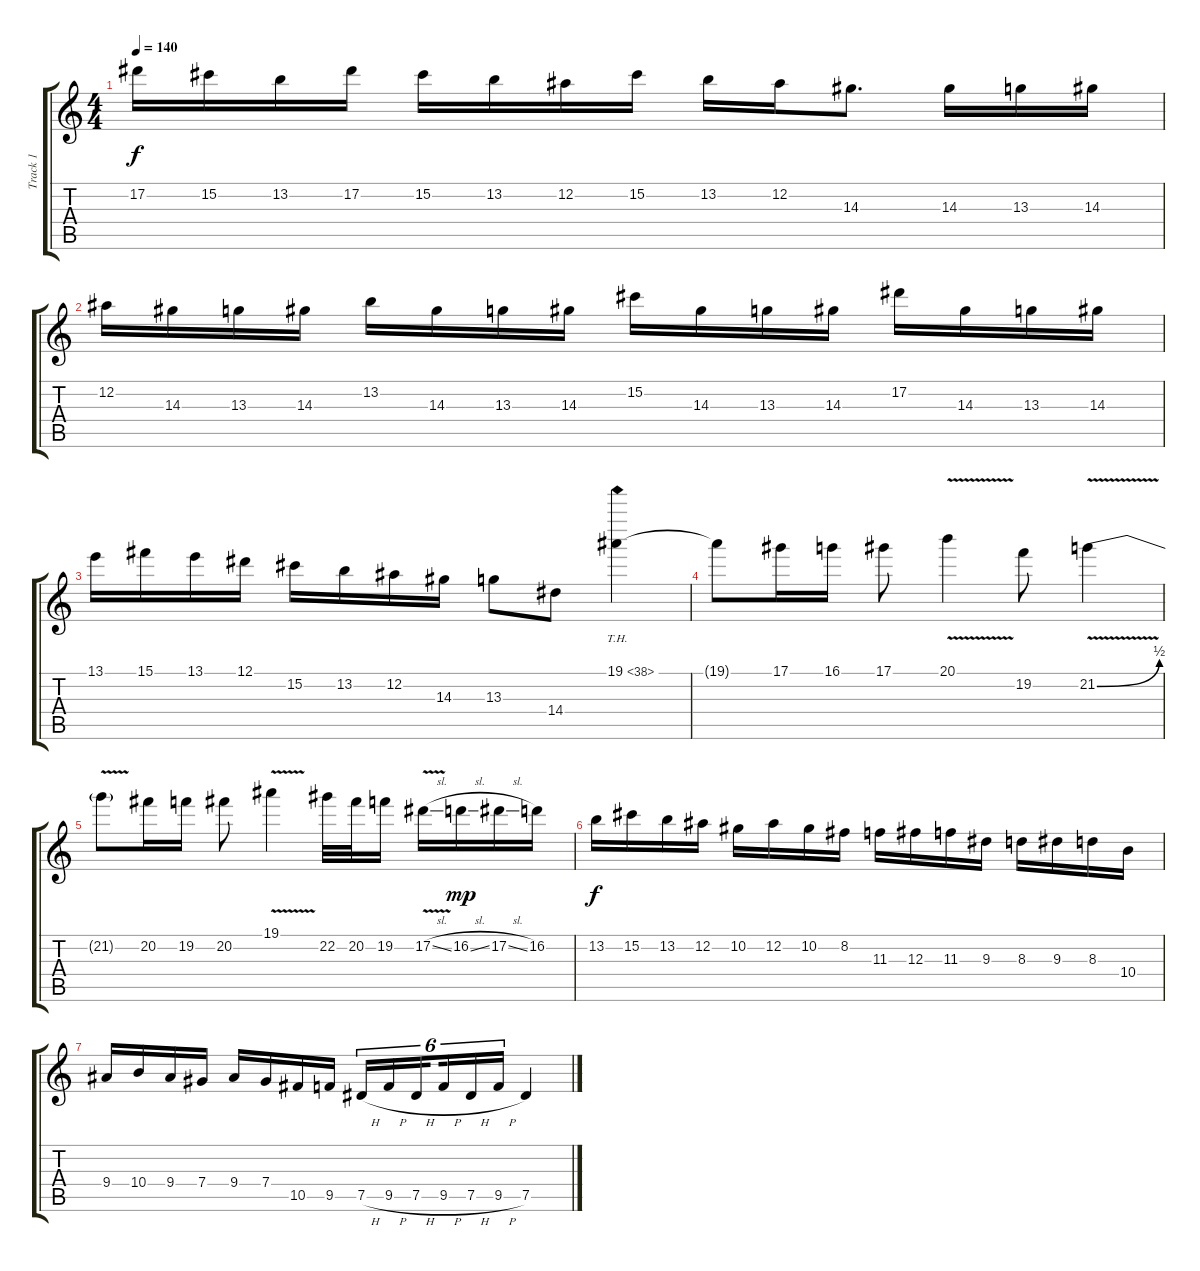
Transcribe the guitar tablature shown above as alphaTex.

\track ("Track 1" "Track 1") {instrument acousticguitarsteel}
\staff {score tabs}
\tuning (Eb4 Bb3 Gb3 Db3 Ab2 Eb2) {hide}
\ts (4 4)
\tempo 140
\clef g2
\ks c
17.2.16{dy f} 15.2.16 13.2.16 17.2.16 15.2.16 13.2.16 12.2.16 15.2.16 13.2.16 12.2.16 14.3.8{d} 14.3.16 13.3.16 14.3.16 |
12.2.16 14.3.16 13.3.16 14.3.16 13.2.16 14.3.16 13.3.16 14.3.16 15.2.16 14.3.16 13.3.16 14.3.16 17.2.16 14.3.16 13.3.16 14.3.16 |
13.1.16 15.1.16 13.1.16 12.1.16 15.2.16 13.2.16 12.2.16 14.3.16 13.3.8 14.4.8 19.1{th 19}.4 |
19.1{t}.8 17.1.16 16.1.16 17.1.8 20.1{v}.4 19.2.8 21.2{be (bend 0 0 60 2) v}.4 |
21.2{t}.8 20.2.16 19.2.16 20.2.8 19.1{v}.4 22.2.32 20.2.32 19.2.16 17.2{v sl}.16 16.2{sl}.16{dy mp} 17.2{sl}.16 16.2.16 |
13.2.16{dy f} 15.2.16 13.2.16 12.2.16 10.2.16 12.2.16 10.2.16 8.2.16 11.3.16 12.3.16 11.3.16 9.3.16 8.3.16 9.3.16 8.3.16 10.4.16 |
9.4.16 10.4.16 9.4.16 7.4.16 9.4.16 7.4.16 10.5.16 9.5.16 7.5{h}.16{tu (6 4)} 9.5{h}.16{tu (6 4)} 7.5{h}.16{tu (6 4) beam splitsecondary} 9.5{h}.16{tu (6 4)} 7.5{h}.16{tu (6 4)} 9.5{h}.16{tu (6 4)} 7.5.4
